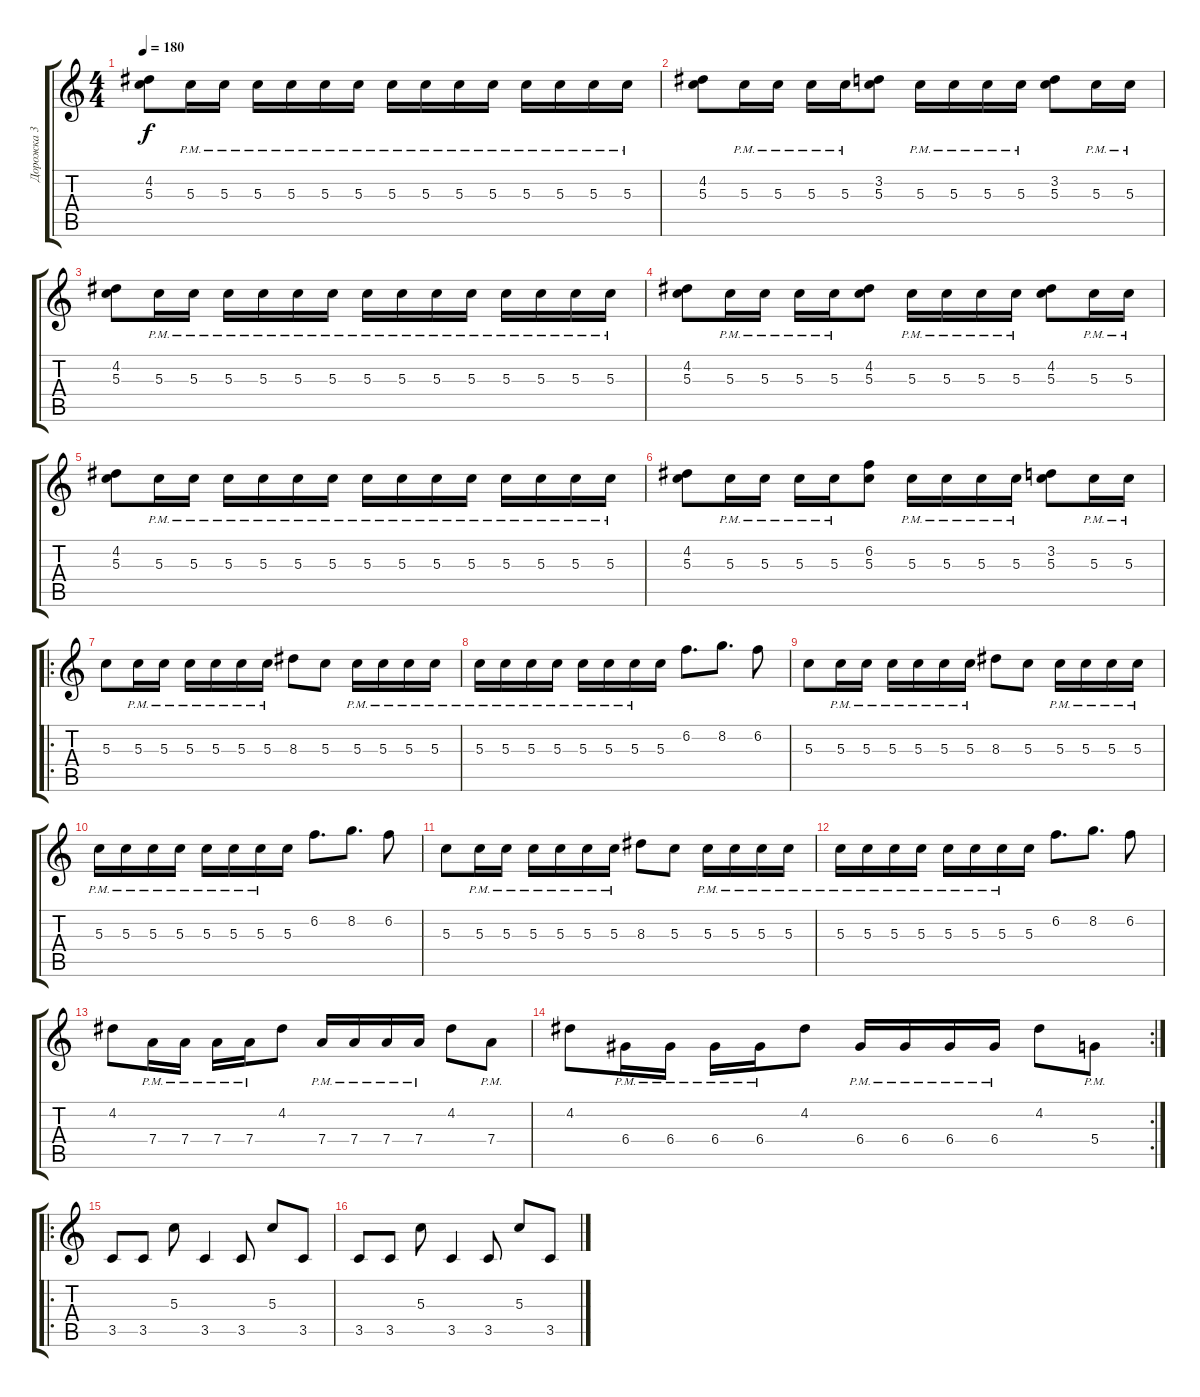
\track ("Дорожка 3" "Дорожка 3") {instrument distortionguitar}
\staff {score tabs}
\tuning (E4 B3 G3 D3 A2 E2) {hide}
\ts (4 4)
\tempo 180
\clef g2
\ks c
(4.2 5.3).8{dy f} 5.3{pm}.16 5.3{pm}.16 5.3{pm}.16 5.3{pm}.16 5.3{pm}.16 5.3{pm}.16 5.3{pm}.16 5.3{pm}.16 5.3{pm}.16 5.3{pm}.16 5.3{pm}.16 5.3{pm}.16 5.3{pm}.16 5.3{pm}.16 |
(4.2 5.3).8 5.3{pm}.16 5.3{pm}.16 5.3{pm}.16 5.3{pm}.16 (3.2 5.3).8 5.3{pm}.16 5.3{pm}.16 5.3{pm}.16 5.3{pm}.16 (3.2 5.3).8 5.3{pm}.16 5.3{pm}.16 |
(4.2 5.3).8 5.3{pm}.16 5.3{pm}.16 5.3{pm}.16 5.3{pm}.16 5.3{pm}.16 5.3{pm}.16 5.3{pm}.16 5.3{pm}.16 5.3{pm}.16 5.3{pm}.16 5.3{pm}.16 5.3{pm}.16 5.3{pm}.16 5.3{pm}.16 |
(4.2 5.3).8 5.3{pm}.16 5.3{pm}.16 5.3{pm}.16 5.3{pm}.16 (4.2 5.3).8 5.3{pm}.16 5.3{pm}.16 5.3{pm}.16 5.3{pm}.16 (4.2 5.3).8 5.3{pm}.16 5.3{pm}.16 |
(4.2 5.3).8 5.3{pm}.16 5.3{pm}.16 5.3{pm}.16 5.3{pm}.16 5.3{pm}.16 5.3{pm}.16 5.3{pm}.16 5.3{pm}.16 5.3{pm}.16 5.3{pm}.16 5.3{pm}.16 5.3{pm}.16 5.3{pm}.16 5.3{pm}.16 |
(4.2 5.3).8 5.3{pm}.16 5.3{pm}.16 5.3{pm}.16 5.3{pm}.16 (6.2 5.3).8 5.3{pm}.16 5.3{pm}.16 5.3{pm}.16 5.3{pm}.16 (3.2 5.3).8 5.3{pm}.16 5.3{pm}.16 |
\ro
5.3.8 5.3{pm}.16 5.3{pm}.16 5.3{pm}.16 5.3{pm}.16 5.3{pm}.16 5.3{pm}.16 8.3.8 5.3.8 5.3{pm}.16 5.3{pm}.16 5.3{pm}.16 5.3{pm}.16 |
5.3{pm}.16 5.3{pm}.16 5.3{pm}.16 5.3{pm}.16 5.3{pm}.16 5.3{pm}.16 5.3{pm}.16 5.3.16 6.2.8{d} 8.2.8{d} 6.2.8 |
5.3.8 5.3{pm}.16 5.3{pm}.16 5.3{pm}.16 5.3{pm}.16 5.3{pm}.16 5.3{pm}.16 8.3.8 5.3.8 5.3{pm}.16 5.3{pm}.16 5.3{pm}.16 5.3{pm}.16 |
5.3{pm}.16 5.3{pm}.16 5.3{pm}.16 5.3{pm}.16 5.3{pm}.16 5.3{pm}.16 5.3{pm}.16 5.3.16 6.2.8{d} 8.2.8{d} 6.2.8 |
5.3.8 5.3{pm}.16 5.3{pm}.16 5.3{pm}.16 5.3{pm}.16 5.3{pm}.16 5.3{pm}.16 8.3.8 5.3.8 5.3{pm}.16 5.3{pm}.16 5.3{pm}.16 5.3{pm}.16 |
5.3{pm}.16 5.3{pm}.16 5.3{pm}.16 5.3{pm}.16 5.3{pm}.16 5.3{pm}.16 5.3{pm}.16 5.3.16 6.2.8{d} 8.2.8{d} 6.2.8 |
4.2.8 7.4{pm}.16 7.4{pm}.16 7.4{pm}.16 7.4{pm}.16 4.2.8 7.4{pm}.16 7.4{pm}.16 7.4{pm}.16 7.4{pm}.16 4.2.8 7.4{pm}.8 |
\rc 2
4.2.8 6.4{pm}.16 6.4{pm}.16 6.4{pm}.16 6.4{pm}.16 4.2.8 6.4{pm}.16 6.4{pm}.16 6.4{pm}.16 6.4{pm}.16 4.2.8 5.4{pm}.8 |
\ro
3.5.8 3.5.8 5.3.8 3.5.4 3.5.8 5.3.8 3.5.8 |
3.5.8 3.5.8 5.3.8 3.5.4 3.5.8 5.3.8 3.5.8
